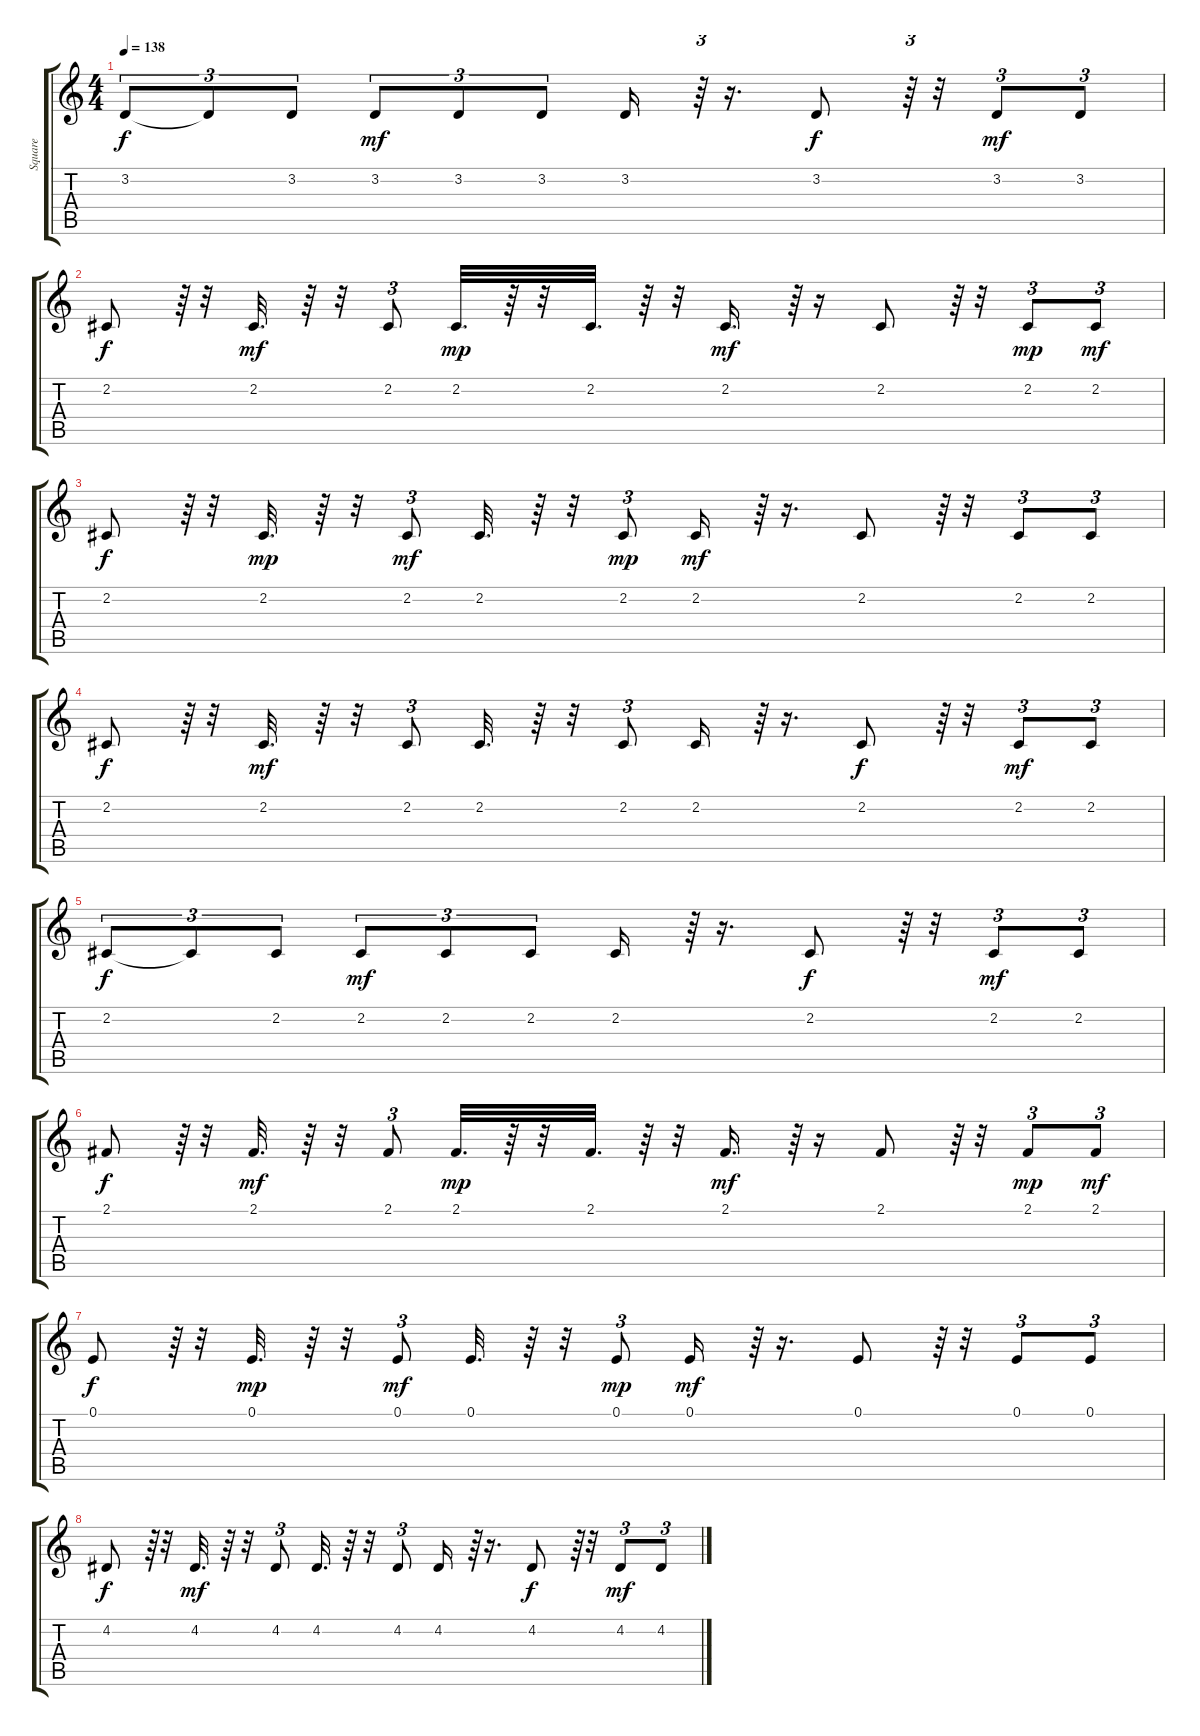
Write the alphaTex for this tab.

\track ("Square" "Square") {instrument lead1square}
\staff {score tabs}
\tuning (E4 B3 G3 D3 A2 E2) {hide}
\ts (4 4)
\tempo 138
\clef g2
\ks c
3.2.8{tu (3 2) dy f} 3.2{t}.8{tu (3 2)} 3.2.8{tu (3 2)} 3.2.8{tu (3 2) dy mf} 3.2.8{tu (3 2)} 3.2.8{tu (3 2)} 3.2.16 r.64{tu (3 2)} r.16{d} 3.2.8{dy f} r.64{tu (3 2)} r.32 3.2.8{tu (3 2) dy mf} 3.2.8{tu (3 2)} |
2.2.8{dy f} r.64{tu (3 2)} r.32 2.2.32{d dy mf} r.64 r.32 2.2.8{tu (3 2)} 2.2.32{d dy mp} r.64 r.32 2.2.32{d} r.64 r.32 2.2.16{d dy mf} r.64{tu (3 2)} r.16 2.2.8 r.64{tu (3 2)} r.32 2.2.8{tu (3 2) dy mp} 2.2.8{tu (3 2) dy mf} |
2.2.8{dy f} r.64{tu (3 2)} r.32 2.2.32{d dy mp} r.64 r.32 2.2.8{tu (3 2) dy mf} 2.2.32{d} r.64 r.32 2.2.8{tu (3 2) dy mp} 2.2.16{dy mf} r.64{tu (3 2)} r.16{d} 2.2.8 r.64{tu (3 2)} r.32 2.2.8{tu (3 2)} 2.2.8{tu (3 2)} |
2.2.8{dy f} r.64{tu (3 2)} r.32 2.2.32{d dy mf} r.64 r.32 2.2.8{tu (3 2)} 2.2.32{d} r.64 r.32 2.2.8{tu (3 2)} 2.2.16 r.64{tu (3 2)} r.16{d} 2.2.8{dy f} r.64{tu (3 2)} r.32 2.2.8{tu (3 2) dy mf} 2.2.8{tu (3 2)} |
2.2.8{tu (3 2) dy f} 2.2{t}.8{tu (3 2)} 2.2.8{tu (3 2)} 2.2.8{tu (3 2) dy mf} 2.2.8{tu (3 2)} 2.2.8{tu (3 2)} 2.2.16 r.64{tu (3 2)} r.16{d} 2.2.8{dy f} r.64{tu (3 2)} r.32 2.2.8{tu (3 2) dy mf} 2.2.8{tu (3 2)} |
2.1.8{dy f} r.64{tu (3 2)} r.32 2.1.32{d dy mf} r.64 r.32 2.1.8{tu (3 2)} 2.1.32{d dy mp} r.64 r.32 2.1.32{d} r.64 r.32 2.1.16{d dy mf} r.64{tu (3 2)} r.16 2.1.8 r.64{tu (3 2)} r.32 2.1.8{tu (3 2) dy mp} 2.1.8{tu (3 2) dy mf} |
0.1.8{dy f} r.64{tu (3 2)} r.32 0.1.32{d dy mp} r.64 r.32 0.1.8{tu (3 2) dy mf} 0.1.32{d} r.64 r.32 0.1.8{tu (3 2) dy mp} 0.1.16{dy mf} r.64{tu (3 2)} r.16{d} 0.1.8 r.64{tu (3 2)} r.32 0.1.8{tu (3 2)} 0.1.8{tu (3 2)} |
4.2.8{dy f} r.64{tu (3 2)} r.32 4.2.32{d dy mf} r.64 r.32 4.2.8{tu (3 2)} 4.2.32{d} r.64 r.32 4.2.8{tu (3 2)} 4.2.16 r.64{tu (3 2)} r.16{d} 4.2.8{dy f} r.64{tu (3 2)} r.32 4.2.8{tu (3 2) dy mf} 4.2.8{tu (3 2)}
